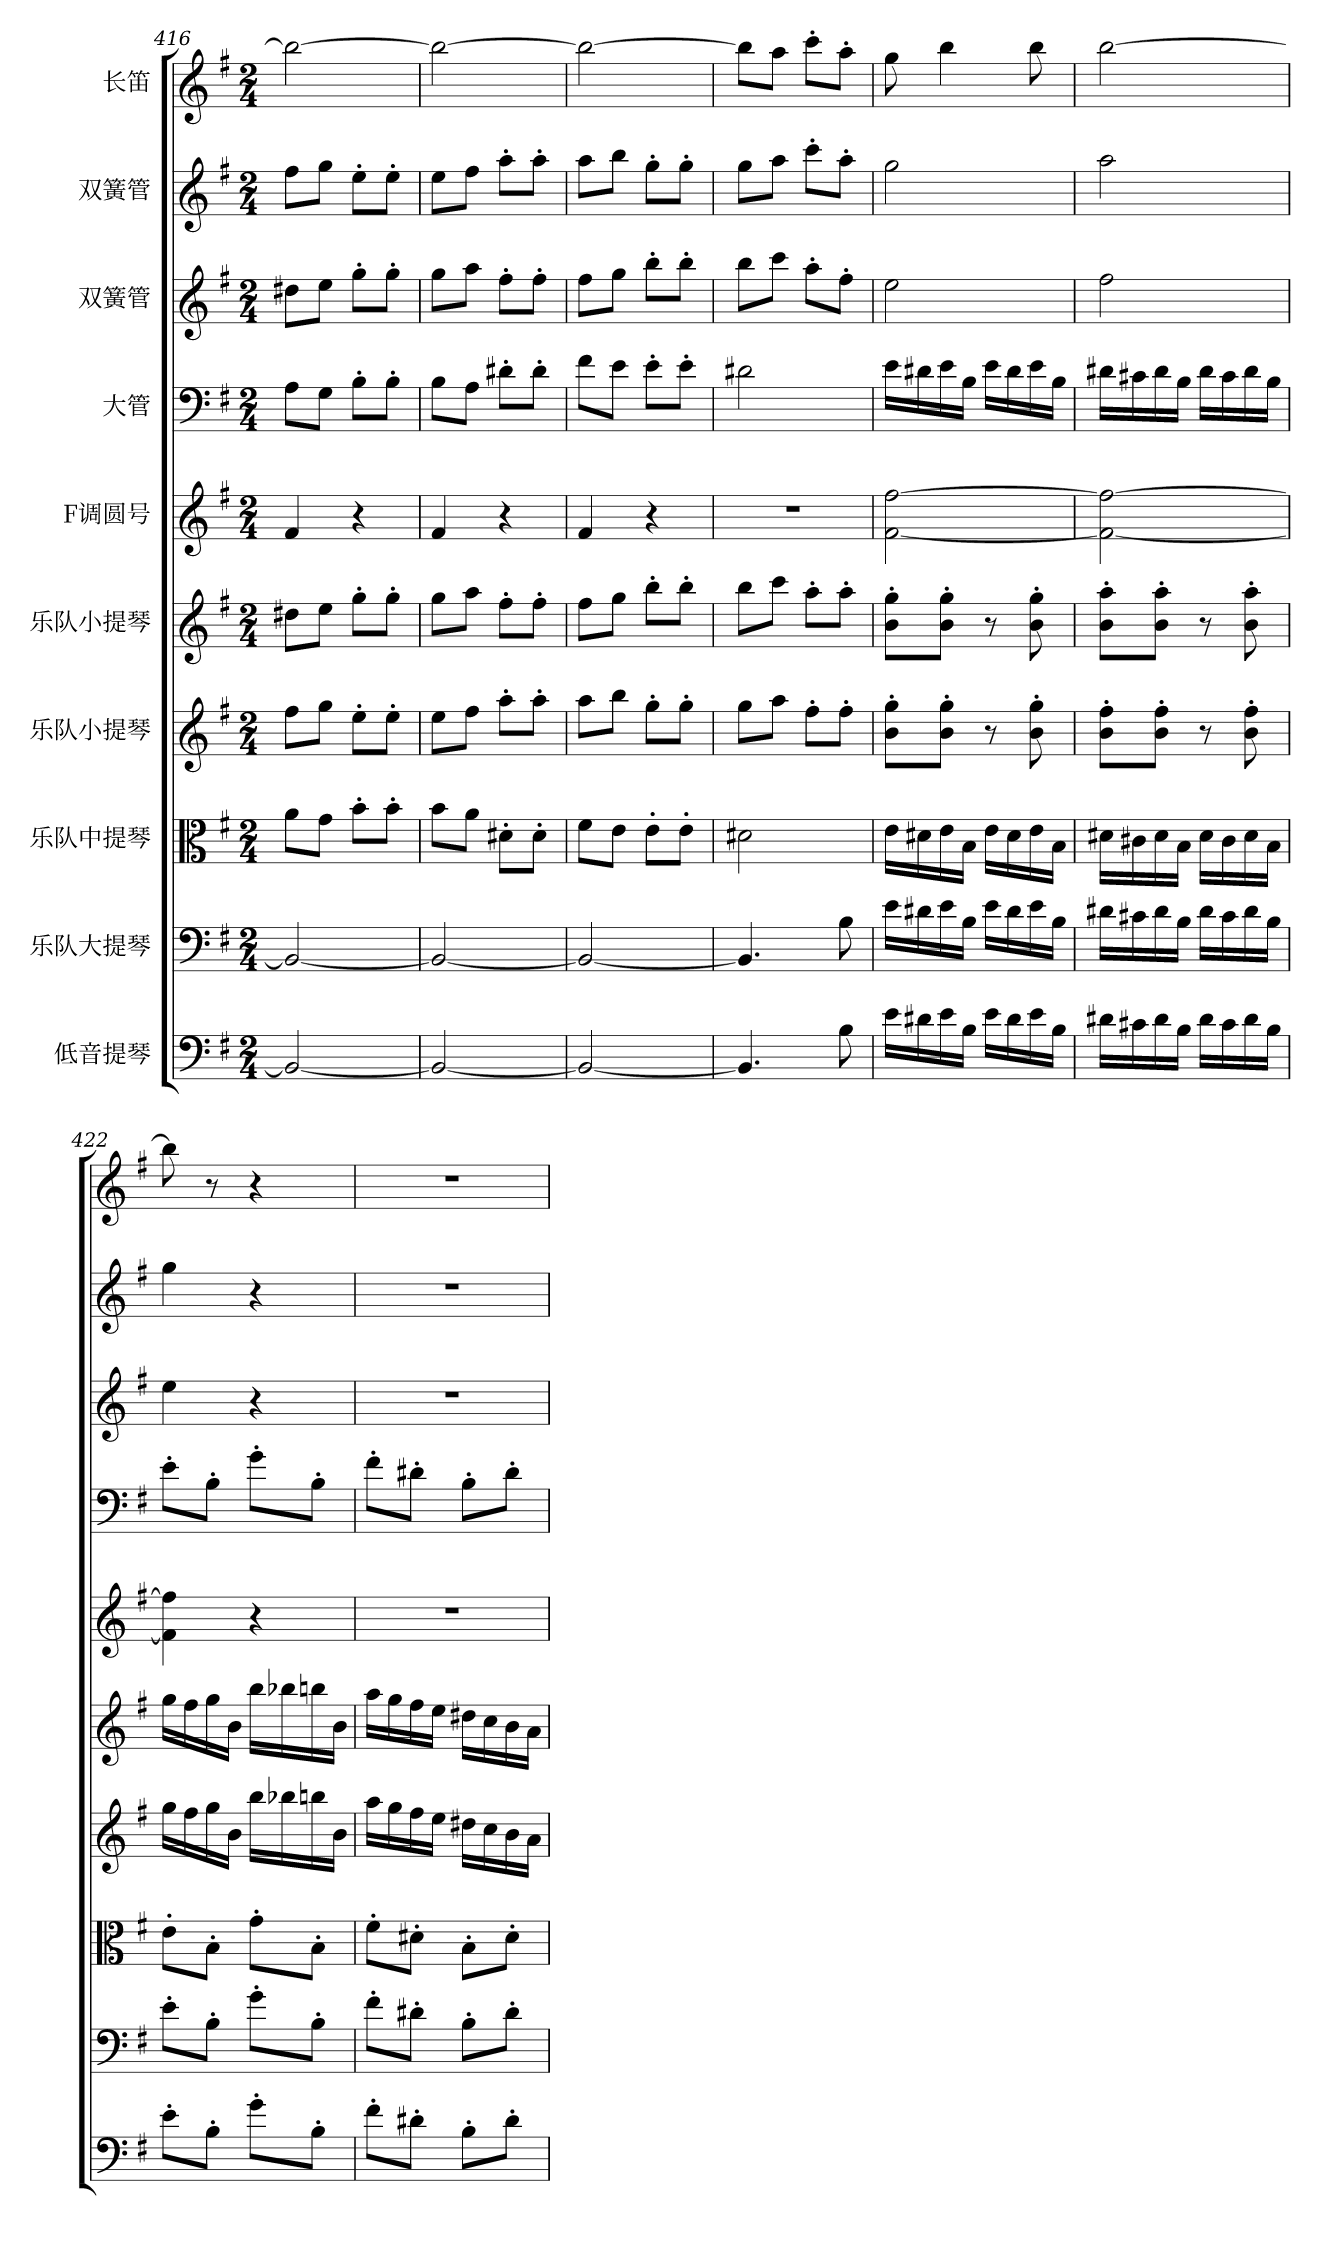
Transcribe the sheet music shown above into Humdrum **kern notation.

**kern	**kern	**kern	**kern	**kern	**kern	**kern	**kern	**kern	**kern
*part10	*part9	*part8	*part7	*part6	*part5	*part4	*part3	*part2	*part1
*staff10	*staff9	*staff8	*staff7	*staff6	*staff5	*staff4	*staff3	*staff2	*staff1
*I"低音提琴	*I"乐队大提琴	*I"乐队中提琴	*I"乐队小提琴	*I"乐队小提琴	*I"F调圆号	*I"大管	*I"双簧管	*I"双簧管	*I"长笛
*clefF4	*clefF4	*clefC3	*clefG2	*clefG2	*clefG2	*clefF4	*clefG2	*clefG2	*clefG2
*ITrd7c12	*	*	*	*	*ITrd4c7	*	*	*	*
*k[f#]	*k[f#]	*k[f#]	*k[f#]	*k[f#]	*k[]	*k[f#]	*k[f#]	*k[f#]	*k[f#]
*M2/4	*M2/4	*M2/4	*M2/4	*M2/4	*M2/4	*M2/4	*M2/4	*M2/4	*M2/4
=416	=416	=416	=416	=416	=416	=416	=416	=416	=416
2BBB/_	2BB/_	8a\L	8ff#\L	8dd#X\L	4B/	8A\L	8dd#X\L	8ff#\L	2bb\_
.	.	8g\J	8gg\J	8ee\J	.	8G\J	8ee\J	8gg\J	.
.	.	8b'\L	8ee'\L	8gg'\L	4r	8B'\L	8gg'\L	8ee'\L	.
.	.	8b'\J	8ee'\J	8gg'\J	.	8B'\J	8gg'\J	8ee'\J	.
!!LO:PB:g=z
=417	=417	=417	=417	=417	=417	=417	=417	=417	=417
2BBB/_	2BB/_	8b\L	8ee\L	8gg\L	4B/	8B\L	8gg\L	8ee\L	2bb\_
.	.	8a\J	8ff#\J	8aa\J	.	8A\J	8aa\J	8ff#\J	.
.	.	8d#X'\L	8aa'\L	8ff#'\L	4r	8d#X'\L	8ff#'\L	8aa'\L	.
.	.	8d#'\J	8aa'\J	8ff#'\J	.	8d#'\J	8ff#'\J	8aa'\J	.
=418	=418	=418	=418	=418	=418	=418	=418	=418	=418
2BBB/_	2BB/_	8f#\L	8aa\L	8ff#\L	4B/	8f#\L	8ff#\L	8aa\L	2bb\_
.	.	8e\J	8bb\J	8gg\J	.	8e\J	8gg\J	8bb\J	.
.	.	8e'\L	8gg'\L	8bb'\L	4r	8e'\L	8bb'\L	8gg'\L	.
.	.	8e'\J	8gg'\J	8bb'\J	.	8e'\J	8bb'\J	8gg'\J	.
=419	=419	=419	=419	=419	=419	=419	=419	=419	=419
4.BBB/]	4.BB/]	2d#X\	8gg\L	8bb\L	2r	2d#X\	8bb\L	8gg\L	8bb\L]
.	.	.	8aa\J	8ccc\J	.	.	8ccc\J	8aa\J	8aa\J
.	.	.	8ff#'\L	8aa'\L	.	.	8aa'\L	8ccc'\L	8ccc'\L
8BB\	8B\	.	8ff#'\J	8aa'\J	.	.	8ff#'\J	8aa'\J	8aa'\J
=420	=420	=420	=420	=420	=420	=420	=420	=420	=420
16E\LL	16e\LL	16e\LL	8b\' 8gg\'L	8b\' 8gg\'L	[2B\ [2b\	16e\LL	2ee\	2gg\	8gg\
16D#X\	16d#X\	16d#X\	.	.	.	16d#X\	.	.	.
16E\	16e\	16e\	8b\' 8gg\'J	8b\' 8gg\'J	.	16e\	.	.	4bb\
16BB\JJ	16B\JJ	16B\JJ	.	.	.	16B\JJ	.	.	.
16E\LL	16e\LL	16e\LL	8r	8r	.	16e\LL	.	.	.
16D#\	16d#\	16d#\	.	.	.	16d#\	.	.	.
16E\	16e\	16e\	8b\' 8gg\'	8b\' 8gg\'	.	16e\	.	.	8bb\
16BB\JJ	16B\JJ	16B\JJ	.	.	.	16B\JJ	.	.	.
=421	=421	=421	=421	=421	=421	=421	=421	=421	=421
16D#X\LL	16d#X\LL	16d#X\LL	8b\' 8ff#\'L	8b\' 8aa\'L	2B\_ 2b\_	16d#X\LL	2ff#\	2aa\	[2bb\
16C#X\	16c#X\	16c#X\	.	.	.	16c#X\	.	.	.
16D#\	16d#\	16d#\	8b\' 8ff#\'J	8b\' 8aa\'J	.	16d#\	.	.	.
16BB\JJ	16B\JJ	16B\JJ	.	.	.	16B\JJ	.	.	.
16D#\LL	16d#\LL	16d#\LL	8r	8r	.	16d#\LL	.	.	.
16C#\	16c#\	16c#\	.	.	.	16c#\	.	.	.
16D#\	16d#\	16d#\	8b\' 8ff#\'	8b\' 8aa\'	.	16d#\	.	.	.
16BB\JJ	16B\JJ	16B\JJ	.	.	.	16B\JJ	.	.	.
!!LO:PB:g=z
=422	=422	=422	=422	=422	=422	=422	=422	=422	=422
8E'\L	8e'\L	8e'\L	16gg\LL	16gg\LL	4B\] 4b\]	8e'\L	4ee\	4gg\	8bb\]
.	.	.	16ff#\	16ff#\	.	.	.	.	.
8BB'\J	8B'\J	8B'\J	16gg\	16gg\	.	8B'\J	.	.	8r
.	.	.	16b\JJ	16b\JJ	.	.	.	.	.
8G'\L	8g'\L	8g'\L	16bb\LL	16bb\LL	4r	8g'\L	4r	4r	4r
.	.	.	16bb-X\	16bb-X\	.	.	.	.	.
8BB'\J	8B'\J	8B'\J	16bbn\	16bbn\	.	8B'\J	.	.	.
.	.	.	16b\JJ	16b\JJ	.	.	.	.	.
=423	=423	=423	=423	=423	=423	=423	=423	=423	=423
8F#'\L	8f#'\L	8f#'\L	16aa\LL	16aa\LL	2r	8f#'\L	2r	2r	2r
.	.	.	16gg\	16gg\	.	.	.	.	.
8D#X'\J	8d#X'\J	8d#X'\J	16ff#\	16ff#\	.	8d#X'\J	.	.	.
.	.	.	16ee\JJ	16ee\JJ	.	.	.	.	.
8BB'\L	8B'\L	8B'\L	16dd#X\LL	16dd#X\LL	.	8B'\L	.	.	.
.	.	.	16cc\	16cc\	.	.	.	.	.
8D#'\J	8d#'\J	8d#'\J	16b\	16b\	.	8d#'\J	.	.	.
.	.	.	16a\JJ	16a\JJ	.	.	.	.	.
=	=	=	=	=	=	=	=	=	=
*-	*-	*-	*-	*-	*-	*-	*-	*-	*-
